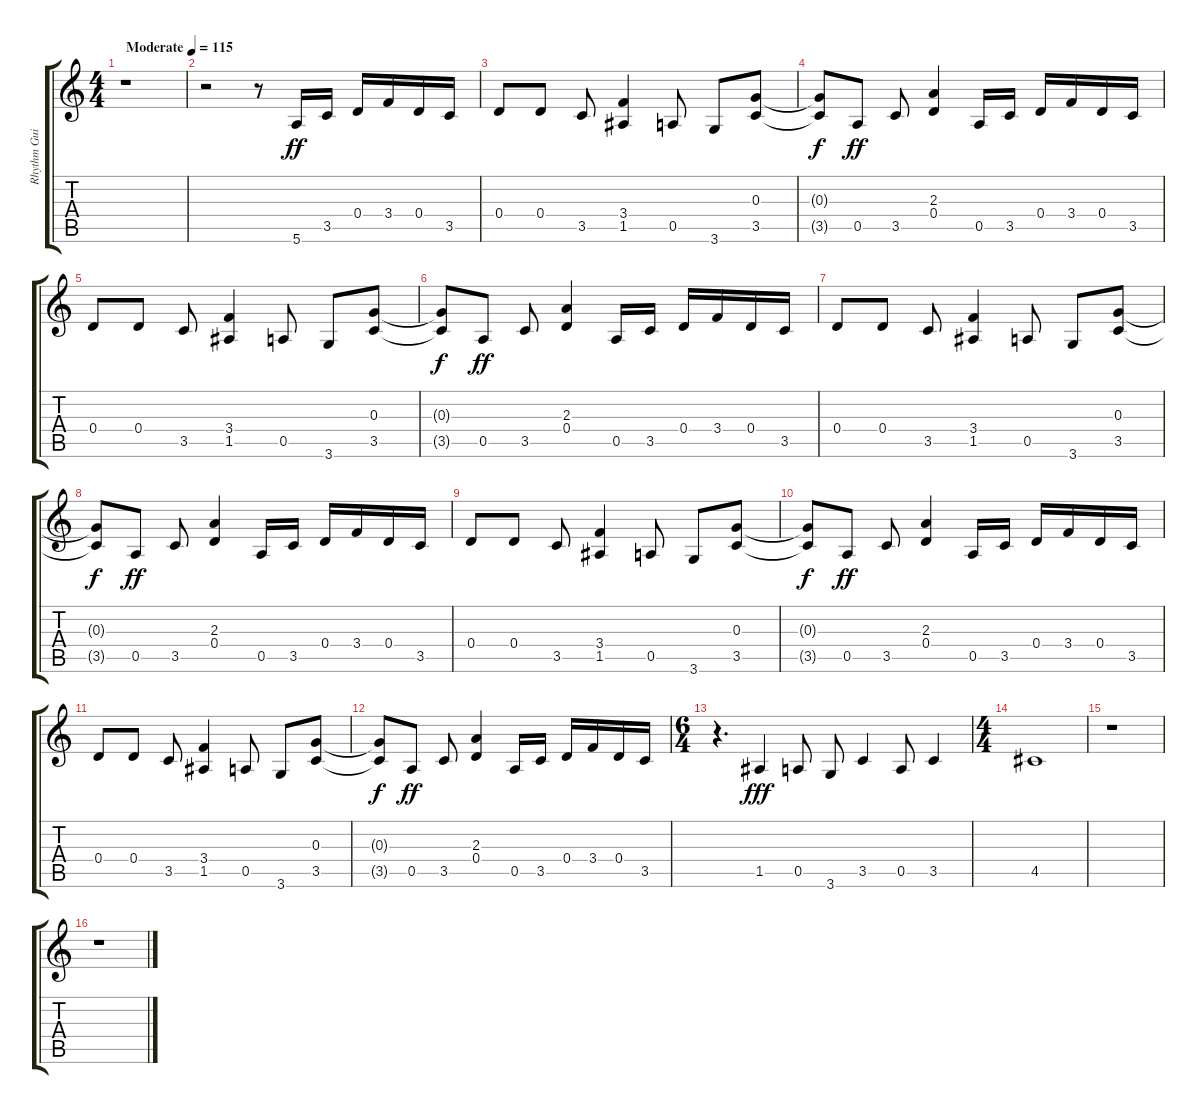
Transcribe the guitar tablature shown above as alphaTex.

\track ("Rhythm Guitar" "Rhythm Gui") {instrument distortionguitar}
\staff {score tabs}
\tuning (E4 B3 G3 D3 A2 E2) {hide}
\ts (4 4)
\tempo (115 "Moderate")
\clef g2
\ks c
r.1{dy ff instrument distortionguitar} |
r.2 r.8 5.6.16 3.5.16 0.4.16 3.4.16 0.4.16 3.5.16 |
0.4.8 0.4.8 3.5.8 (3.4 1.5).4 0.5.8 3.6.8 (0.3 3.5).8 |
(0.3{t} 3.5{t}).8{dy f} 0.5.8{dy ff} 3.5.8 (2.3 0.4).4 0.5.16 3.5.16 0.4.16 3.4.16 0.4.16 3.5.16 |
0.4.8 0.4.8 3.5.8 (3.4 1.5).4 0.5.8 3.6.8 (0.3 3.5).8 |
(0.3{t} 3.5{t}).8{dy f} 0.5.8{dy ff} 3.5.8 (2.3 0.4).4 0.5.16 3.5.16 0.4.16 3.4.16 0.4.16 3.5.16 |
0.4.8 0.4.8 3.5.8 (3.4 1.5).4 0.5.8 3.6.8 (0.3 3.5).8 |
(0.3{t} 3.5{t}).8{dy f} 0.5.8{dy ff} 3.5.8 (2.3 0.4).4 0.5.16 3.5.16 0.4.16 3.4.16 0.4.16 3.5.16 |
0.4.8 0.4.8 3.5.8 (3.4 1.5).4 0.5.8 3.6.8 (0.3 3.5).8 |
(0.3{t} 3.5{t}).8{dy f} 0.5.8{dy ff} 3.5.8 (2.3 0.4).4 0.5.16 3.5.16 0.4.16 3.4.16 0.4.16 3.5.16 |
0.4.8 0.4.8 3.5.8 (3.4 1.5).4 0.5.8 3.6.8 (0.3 3.5).8 |
(0.3{t} 3.5{t}).8{dy f} 0.5.8{dy ff} 3.5.8 (2.3 0.4).4 0.5.16 3.5.16 0.4.16 3.4.16 0.4.16 3.5.16 |
\ts (6 4)
r.4{d} 1.5.4{dy fff} 0.5.8 3.6.8 3.5.4 0.5.8 3.5.4 |
\ts (4 4)
4.5.1 |
r.1 |
r.1
